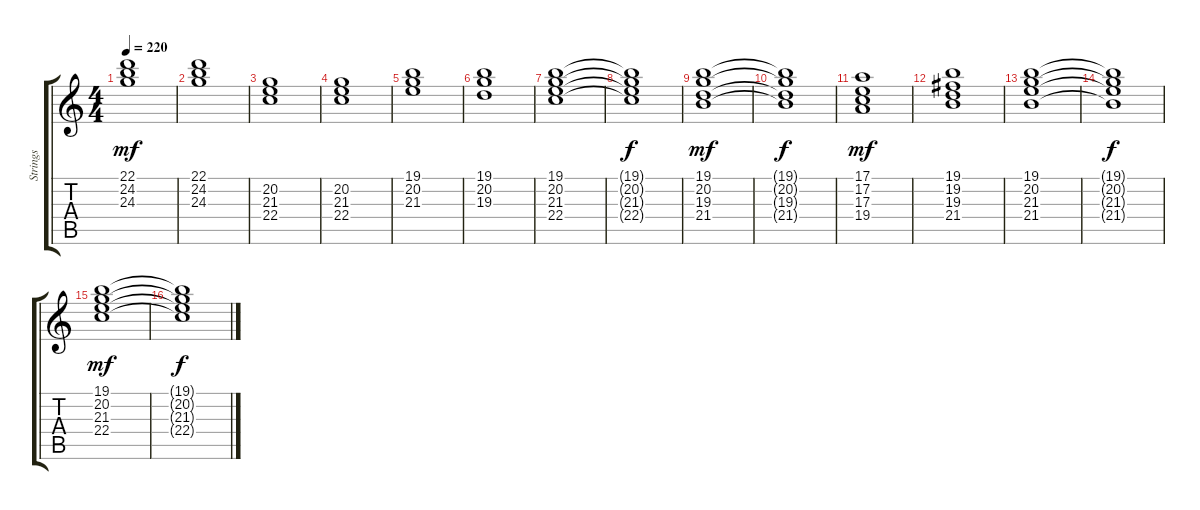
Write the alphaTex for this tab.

\track ("Strings" "Strings") {instrument synthstrings1}
\staff {score tabs}
\tuning (E4 B3 G3 D3 A2 E2) {hide}
\ts (4 4)
\tempo 220
\clef g2
\ks c
(22.1 24.2 24.3).1{dy mf} |
(22.1 24.2 24.3).1 |
(20.2 21.3 22.4).1 |
(20.2 21.3 22.4).1 |
(19.1 20.2 21.3).1 |
(19.1 20.2 19.3).1 |
(19.1 20.2 21.3 22.4).1 |
(19.1{t} 20.2{t} 21.3{t} 22.4{t}).1{dy f} |
(19.1 20.2 19.3 21.4).1{dy mf} |
(19.1{t} 20.2{t} 19.3{t} 21.4{t}).1{dy f} |
(17.1 17.2 17.3 19.4).1{dy mf} |
(19.1 19.2 19.3 21.4).1 |
(19.1 20.2 21.3 21.4).1 |
(19.1{t} 20.2{t} 21.3{t} 21.4{t}).1{dy f} |
(19.1 20.2 21.3 22.4).1{dy mf} |
(19.1{t} 20.2{t} 21.3{t} 22.4{t}).1{dy f}
